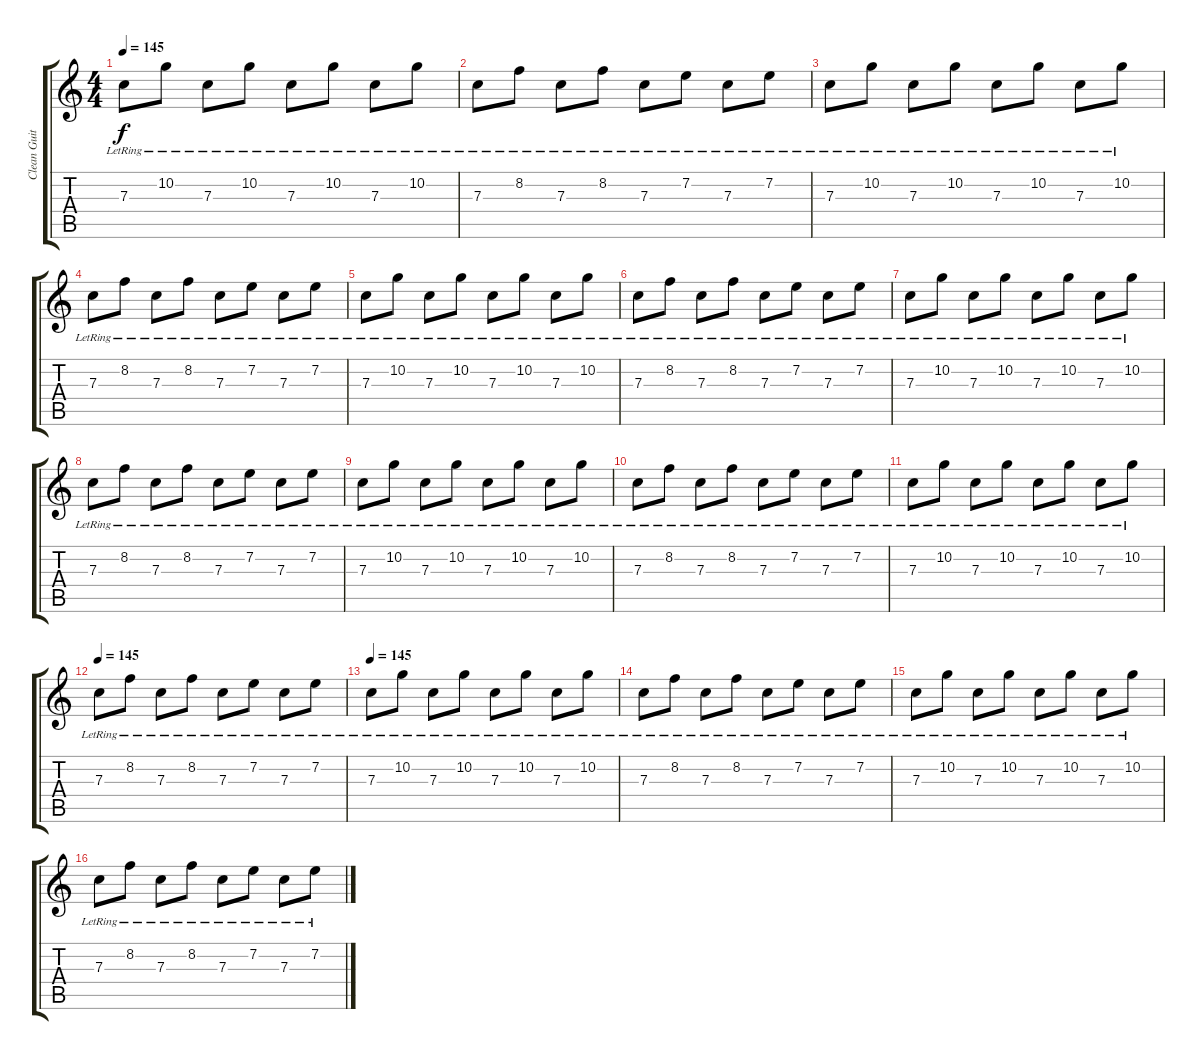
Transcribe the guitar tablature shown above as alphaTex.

\track ("Clean Guitar" "Clean Guit") {instrument electricguitarclean}
\staff {score tabs}
\tuning (D4 A3 F3 C3 G2 C2) {hide}
\ts (4 4)
\tempo 145
\clef g2
\ks c
7.3{lr}.8{dy f} 10.2{lr}.8 7.3{lr}.8 10.2{lr}.8 7.3{lr}.8 10.2{lr}.8 7.3{lr}.8 10.2{lr}.8 |
7.3{lr}.8 8.2{lr}.8 7.3{lr}.8 8.2{lr}.8 7.3{lr}.8 7.2{lr}.8 7.3{lr}.8 7.2{lr}.8 |
7.3{lr}.8 10.2{lr}.8 7.3{lr}.8 10.2{lr}.8 7.3{lr}.8 10.2{lr}.8 7.3{lr}.8 10.2{lr}.8 |
7.3{lr}.8 8.2{lr}.8 7.3{lr}.8 8.2{lr}.8 7.3{lr}.8 7.2{lr}.8 7.3{lr}.8 7.2{lr}.8 |
7.3{lr}.8 10.2{lr}.8 7.3{lr}.8 10.2{lr}.8 7.3{lr}.8 10.2{lr}.8 7.3{lr}.8 10.2{lr}.8 |
7.3{lr}.8 8.2{lr}.8 7.3{lr}.8 8.2{lr}.8 7.3{lr}.8 7.2{lr}.8 7.3{lr}.8 7.2{lr}.8 |
7.3{lr}.8 10.2{lr}.8 7.3{lr}.8 10.2{lr}.8 7.3{lr}.8 10.2{lr}.8 7.3{lr}.8 10.2{lr}.8 |
7.3{lr}.8 8.2{lr}.8 7.3{lr}.8 8.2{lr}.8 7.3{lr}.8 7.2{lr}.8 7.3{lr}.8 7.2{lr}.8 |
7.3{lr}.8 10.2{lr}.8 7.3{lr}.8 10.2{lr}.8 7.3{lr}.8 10.2{lr}.8 7.3{lr}.8 10.2{lr}.8 |
7.3{lr}.8 8.2{lr}.8 7.3{lr}.8 8.2{lr}.8 7.3{lr}.8 7.2{lr}.8 7.3{lr}.8 7.2{lr}.8 |
7.3{lr}.8 10.2{lr}.8 7.3{lr}.8 10.2{lr}.8 7.3{lr}.8 10.2{lr}.8 7.3{lr}.8 10.2{lr}.8 |
\tempo 145
7.3{lr}.8 8.2{lr}.8 7.3{lr}.8 8.2{lr}.8 7.3{lr}.8 7.2{lr}.8 7.3{lr}.8 7.2{lr}.8 |
\tempo 145
7.3{lr}.8 10.2{lr}.8 7.3{lr}.8 10.2{lr}.8 7.3{lr}.8 10.2{lr}.8 7.3{lr}.8 10.2{lr}.8 |
7.3{lr}.8 8.2{lr}.8 7.3{lr}.8 8.2{lr}.8 7.3{lr}.8 7.2{lr}.8 7.3{lr}.8 7.2{lr}.8 |
7.3{lr}.8 10.2{lr}.8 7.3{lr}.8 10.2{lr}.8 7.3{lr}.8 10.2{lr}.8 7.3{lr}.8 10.2{lr}.8 |
7.3{lr}.8 8.2{lr}.8 7.3{lr}.8 8.2{lr}.8 7.3{lr}.8 7.2{lr}.8 7.3{lr}.8 7.2{lr}.8
